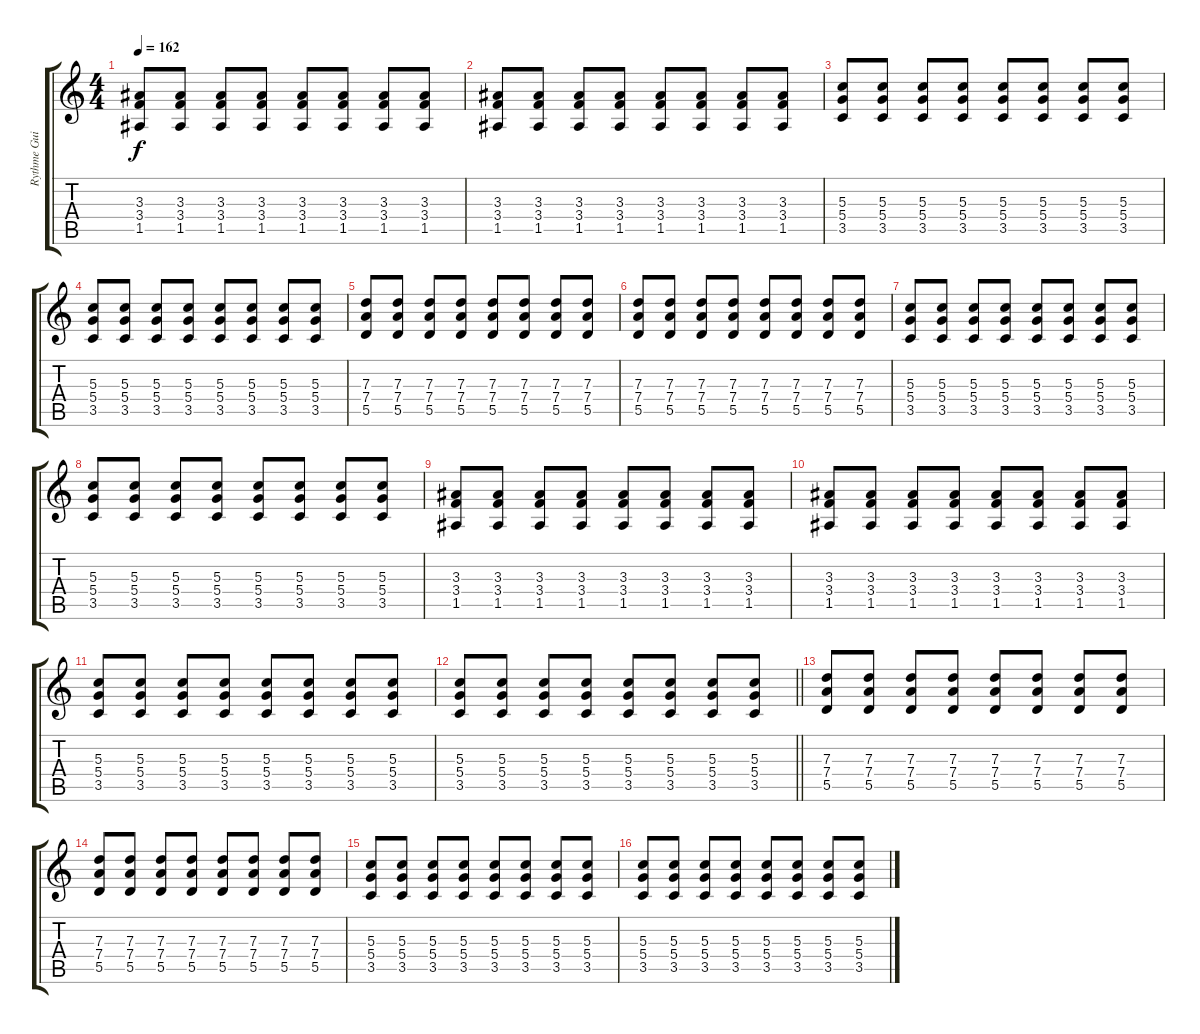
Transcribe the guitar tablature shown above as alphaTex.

\track ("Rythme Guitar" "Rythme Gui") {instrument distortionguitar}
\staff {score tabs}
\tuning (E4 B3 G3 D3 A2 D2) {hide}
\ts (4 4)
\tempo 162
\clef g2
\ks c
(3.3 3.4 1.5).8{dy f} (3.3 3.4 1.5).8 (3.3 3.4 1.5).8 (3.3 3.4 1.5).8 (3.3 3.4 1.5).8 (3.3 3.4 1.5).8 (3.3 3.4 1.5).8 (3.3 3.4 1.5).8 |
(3.3 3.4 1.5).8 (3.3 3.4 1.5).8 (3.3 3.4 1.5).8 (3.3 3.4 1.5).8 (3.3 3.4 1.5).8 (3.3 3.4 1.5).8 (3.3 3.4 1.5).8 (3.3 3.4 1.5).8 |
(5.3 5.4 3.5).8 (5.3 5.4 3.5).8 (5.3 5.4 3.5).8 (5.3 5.4 3.5).8 (5.3 5.4 3.5).8 (5.3 5.4 3.5).8 (5.3 5.4 3.5).8 (5.3 5.4 3.5).8 |
(5.3 5.4 3.5).8 (5.3 5.4 3.5).8 (5.3 5.4 3.5).8 (5.3 5.4 3.5).8 (5.3 5.4 3.5).8 (5.3 5.4 3.5).8 (5.3 5.4 3.5).8 (5.3 5.4 3.5).8 |
(7.3 7.4 5.5).8 (7.3 7.4 5.5).8 (7.3 7.4 5.5).8 (7.3 7.4 5.5).8 (7.3 7.4 5.5).8 (7.3 7.4 5.5).8 (7.3 7.4 5.5).8 (7.3 7.4 5.5).8 |
(7.3 7.4 5.5).8 (7.3 7.4 5.5).8 (7.3 7.4 5.5).8 (7.3 7.4 5.5).8 (7.3 7.4 5.5).8 (7.3 7.4 5.5).8 (7.3 7.4 5.5).8 (7.3 7.4 5.5).8 |
(5.3 5.4 3.5).8 (5.3 5.4 3.5).8 (5.3 5.4 3.5).8 (5.3 5.4 3.5).8 (5.3 5.4 3.5).8 (5.3 5.4 3.5).8 (5.3 5.4 3.5).8 (5.3 5.4 3.5).8 |
(5.3 5.4 3.5).8 (5.3 5.4 3.5).8 (5.3 5.4 3.5).8 (5.3 5.4 3.5).8 (5.3 5.4 3.5).8 (5.3 5.4 3.5).8 (5.3 5.4 3.5).8 (5.3 5.4 3.5).8 |
(3.3 3.4 1.5).8 (3.3 3.4 1.5).8 (3.3 3.4 1.5).8 (3.3 3.4 1.5).8 (3.3 3.4 1.5).8 (3.3 3.4 1.5).8 (3.3 3.4 1.5).8 (3.3 3.4 1.5).8 |
(3.3 3.4 1.5).8 (3.3 3.4 1.5).8 (3.3 3.4 1.5).8 (3.3 3.4 1.5).8 (3.3 3.4 1.5).8 (3.3 3.4 1.5).8 (3.3 3.4 1.5).8 (3.3 3.4 1.5).8 |
(5.3 5.4 3.5).8 (5.3 5.4 3.5).8 (5.3 5.4 3.5).8 (5.3 5.4 3.5).8 (5.3 5.4 3.5).8 (5.3 5.4 3.5).8 (5.3 5.4 3.5).8 (5.3 5.4 3.5).8 |
\barLineRight lightlight
(5.3 5.4 3.5).8 (5.3 5.4 3.5).8 (5.3 5.4 3.5).8 (5.3 5.4 3.5).8 (5.3 5.4 3.5).8 (5.3 5.4 3.5).8 (5.3 5.4 3.5).8 (5.3 5.4 3.5).8 |
(7.3 7.4 5.5).8{volume 10} (7.3 7.4 5.5).8 (7.3 7.4 5.5).8 (7.3 7.4 5.5).8 (7.3 7.4 5.5).8 (7.3 7.4 5.5).8 (7.3 7.4 5.5).8 (7.3 7.4 5.5).8 |
(7.3 7.4 5.5).8 (7.3 7.4 5.5).8 (7.3 7.4 5.5).8 (7.3 7.4 5.5).8 (7.3 7.4 5.5).8 (7.3 7.4 5.5).8 (7.3 7.4 5.5).8 (7.3 7.4 5.5).8 |
(5.3 5.4 3.5).8 (5.3 5.4 3.5).8 (5.3 5.4 3.5).8 (5.3 5.4 3.5).8 (5.3 5.4 3.5).8 (5.3 5.4 3.5).8 (5.3 5.4 3.5).8 (5.3 5.4 3.5).8 |
(5.3 5.4 3.5).8 (5.3 5.4 3.5).8 (5.3 5.4 3.5).8 (5.3 5.4 3.5).8 (5.3 5.4 3.5).8 (5.3 5.4 3.5).8 (5.3 5.4 3.5).8 (5.3 5.4 3.5).8
